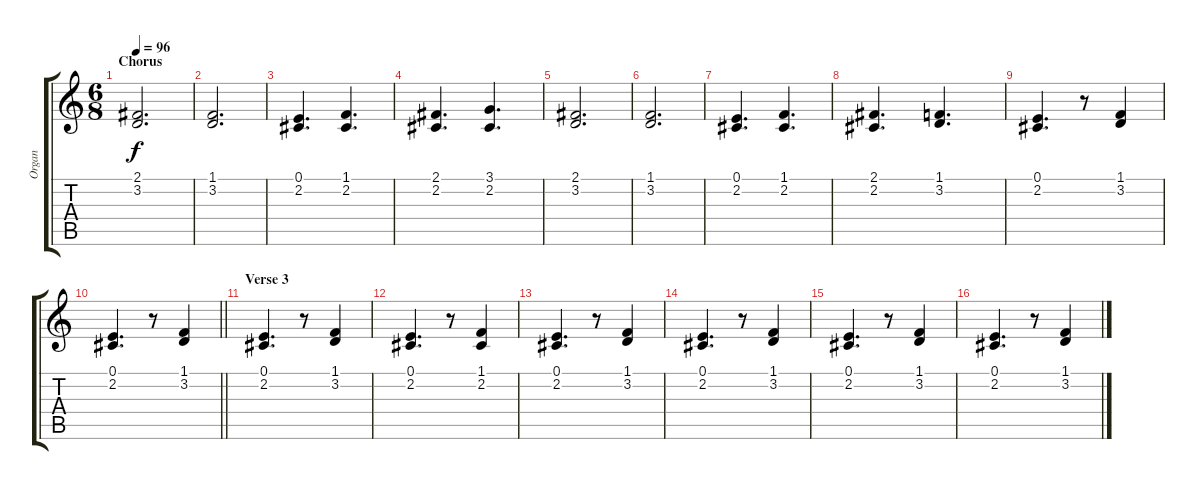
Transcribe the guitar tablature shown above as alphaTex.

\track ("Organ" "Organ") {instrument percussiveorgan}
\staff {score tabs}
\tuning (E4 B3 G3 D3 A2 E2) {hide}
\ts (6 8)
\section ("" "Chorus")
\tempo 96
\clef g2
\ks c
(2.1 3.2).2{d dy f} |
(1.1 3.2).2{d} |
(0.1 2.2).4{d} (1.1 2.2).4{d} |
(2.1 2.2).4{d} (3.1 2.2).4{d} |
(2.1 3.2).2{d} |
(1.1 3.2).2{d} |
(0.1 2.2).4{d} (1.1 2.2).4{d} |
(2.1 2.2).4{d} (1.1 3.2).4{d} |
(0.1 2.2).4{d} r.8 (1.1 3.2).4 |
\barLineRight lightlight
(0.1 2.2).4{d} r.8 (1.1 3.2).4 |
\section ("" "Verse 3")
(0.1 2.2).4{d} r.8 (1.1 3.2).4 |
(0.1 2.2).4{d} r.8 (1.1 2.2).4 |
(0.1 2.2).4{d} r.8 (1.1 3.2).4 |
(0.1 2.2).4{d} r.8 (1.1 3.2).4 |
(0.1 2.2).4{d} r.8 (1.1 3.2).4 |
(0.1 2.2).4{d} r.8 (1.1 3.2).4
